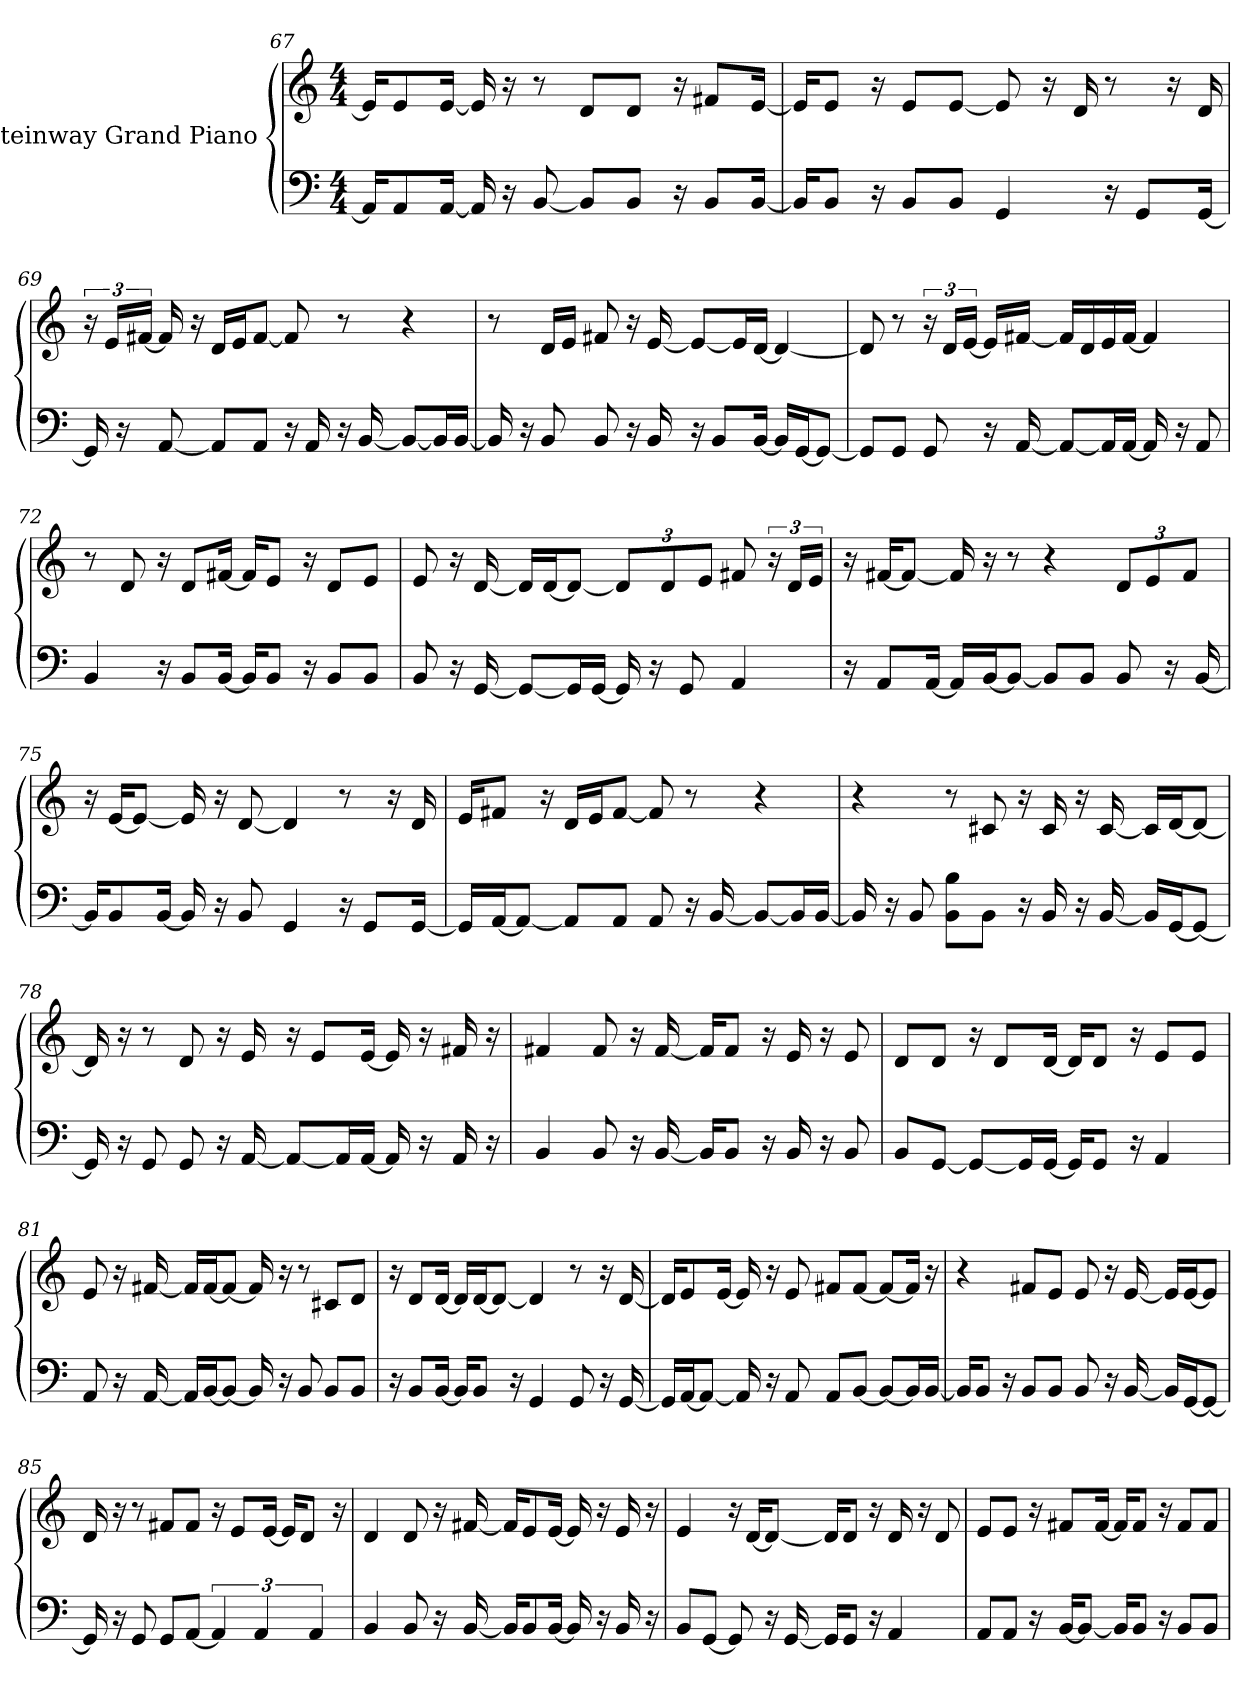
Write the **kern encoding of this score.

**kern	**kern
*part1	*part1
*staff2	*staff1
*I"Steinway Grand Piano	*
!!LO:LB:g=z
*clefF4	*clefG2
*k[]	*k[]
*M4/4	*M4/4
=67	=67
16AA/KL]	16e/KL]
8AA/	8e/
[16AA/Jk	[16e/Jk
16AA/]	16e/]
16r	16r
[8BB/	8r
8BB/L]	8d/L
8BB/J	8d/J
16r	16r
8BB/L	8f#X/L
[16BB/Jk	[16e/Jk
=68	=68
16BB/KL]	16e/KL]
8BB/J	8e/J
16r	16r
8BB/L	8e/L
8BB/J	[8e/J
4GG/	8e/]
.	16r
.	16d/
16r	8r
8GG/L	.
.	16r
[16GG/Jk	16d/
!!LO:LB:g=z
=69	=69
16GG/]	24r
.	24e/LL
16r	.
.	[24f#X/JJ
[8AA/	16f#/]
.	16r
8AA/L]	16d/LL
.	16e/J
8AA/J	[8f#/J
16r	8f#/]
16AA/	.
16r	8r
[16BB/	.
8BB/L_	4r
16BB/L]	.
[16BB/JJ	.
=70	=70
16BB/]	8r
16r	.
8BB/	16d/LL
.	16e/JJ
8BB/	8f#X/
16r	16r
16BB/	[16e/
16r	8e/L_
8BB/L	.
.	16e/L]
[16BB/Jk	[16d/JJ
16BB/LL]	4d/_
[16GG/J	.
8GG/J_	.
!!LO:LB:g=z
=71	=71
8GG/L]	8d/]
8GG/J	8r
8GG/	24r
.	24d/LL
.	[24e/JJ
16r	16e/LL]
[16AA/	[16f#X/JJ
8AA/L_	16f#/LL]
.	16d/
16AA/L]	16e/
[16AA/JJ	[16f#/JJ
16AA/]	4f#/]
16r	.
8AA/	.
=72	=72
4BB/	8r
.	8d/
16r	16r
8BB/L	8d/L
[16BB/Jk	[16f#X/Jk
16BB/KL]	16f#/KL]
8BB/J	8e/J
16r	16r
8BB/L	8d/L
8BB/J	8e/J
!!LO:PB:g=z
=73	=73
8BB/	8e/
16r	16r
[16GG/	[16d/
8GG/L_	16d/LL]
.	[16d/J
16GG/L]	8d/J_
[16GG/JJ	.
*	*Xbrackettup
16GG/]	12d/L]
16r	.
.	12d/
8GG/	.
.	12e/J
4AA/	8f#X/
*	*brackettup
.	24r
.	24d/LL
.	24e/JJ
=74	=74
16r	16r
8AA/L	[16f#X/KL
.	8f#/J_
[16AA/Jk	.
16AA/LL]	16f#/]
[16BB/J	16r
8BB/J_	8r
8BB/L]	4r
8BB/J	.
*	*Xbrackettup
8BB/	12d/L
.	12e/
16r	.
.	12f#/J
[16BB/	.
!!LO:PB:g=z
=75	=75
16BB/KL]	16r
8BB/	[16e/KL
.	8e/J_
[16BB/Jk	.
16BB/]	16e/]
16r	16r
8BB/	[8d/
4GG/	4d/]
16r	8r
8GG/L	.
.	16r
[16GG/Jk	16d/
=76	=76
16GG/LL]	16e/KL
[16AA/J	8f#X/J
8AA/J_	.
.	16r
8AA/L]	16d/LL
.	16e/J
8AA/J	[8f#/J
8AA/	8f#/]
16r	8r
[16BB/	.
8BB/L_	4r
16BB/L]	.
[16BB/JJ	.
!!LO:LB:g=z
=77	=77
16BB/]	4r
16r	.
8BB/	.
8BB\ 8B\L	8r
8BB\J	8c#X/
16r	16r
16BB/	16c#/
16r	16r
[16BB/	[16c#/
16BB/LL]	16c#/LL]
[16GG/J	[16d/J
8GG/J_	8d/J_
=78	=78
16GG/]	16d/]
16r	16r
8GG/	8r
8GG/	8d/
16r	16r
[16AA/	16e/
8AA/L_	16r
.	8e/L
16AA/L]	.
[16AA/JJ	[16e/Jk
16AA/]	16e/]
16r	16r
16AA/	16f#X/
16r	16r
!!LO:LB:g=z
=79	=79
4BB/	4f#X/
8BB/	8f#/
16r	16r
[16BB/	[16f#/
16BB/KL]	16f#/KL]
8BB/J	8f#/J
16r	16r
16BB/	16e/
16r	16r
8BB/	8e/
=80	=80
8BB/L	8d/L
[8GG/J	8d/J
8GG/L_	16r
.	8d/L
16GG/L]	.
[16GG/JJ	[16d/Jk
16GG/KL]	16d/KL]
8GG/J	8d/J
16r	16r
4AA/	8e/L
.	8e/J
!!LO:LB:g=z
=81	=81
8AA/	8e/
16r	16r
[16AA/	[16f#X/
16AA/LL]	16f#/LL]
[16BB/J	[16f#/J
8BB/J_	8f#/J_
16BB/]	16f#/]
16r	16r
8BB/	8r
8BB/L	8c#X/L
8BB/J	8d/J
=82	=82
16r	16r
8BB/L	8d/L
[16BB/Jk	[16d/Jk
16BB/KL]	16d/LL]
8BB/J	[16d/J
.	8d/J_
16r	.
4GG/	4d/]
8GG/	8r
16r	16r
[16GG/	[16d/
!!LO:LB:g=z
=83	=83
16GG/LL]	16d/KL]
[16AA/J	8e/
8AA/J_	.
.	[16e/Jk
16AA/]	16e/]
16r	16r
8AA/	8e/
8AA/L	8f#X/L
[8BB/J	[8f#/J
8BB/L_	8f#/L_
16BB/L]	16f#/Jk]
[16BB/JJ	16r
=84	=84
16BB/KL]	4r
8BB/J	.
16r	.
8BB/L	8f#X/L
8BB/J	8e/J
8BB/	8e/
16r	16r
[16BB/	[16e/
16BB/LL]	16e/LL]
[16GG/J	[16e/J
8GG/J_	8e/J]
!!LO:PB:g=z
=85	=85
16GG/]	16d/
16r	16r
8GG/	8r
8GG/L	8f#X/L
[8AA/J	8f#/J
6AA/]	16r
.	8e/L
6AA/	.
.	[16e/Jk
.	16e/KL]
.	8d/J
6AA/	.
.	16r
=86	=86
4BB/	4d/
8BB/	8d/
16r	16r
[16BB/	[16f#X/
16BB/KL]	16f#/KL]
8BB/	8e/
[16BB/Jk	[16e/Jk
16BB/]	16e/]
16r	16r
16BB/	16e/
16r	16r
!!LO:PB:g=z
=87	=87
8BB/L	4e/
[8GG/J	.
8GG/]	16r
.	[16d/KL
16r	8d/J_
[16GG/	.
16GG/KL]	16d/KL]
8GG/J	8d/J
16r	16r
4AA/	16d/
.	16r
.	8d/
=88	=88
8AA/L	8e/L
8AA/J	8e/J
16r	16r
[16BB/KL	8f#X/L
8BB/J_	.
.	[16f#/Jk
16BB/KL]	16f#/KL]
8BB/J	8f#/J
16r	16r
8BB/L	8f#/L
8BB/J	8f#/J
=	=
*-	*-
